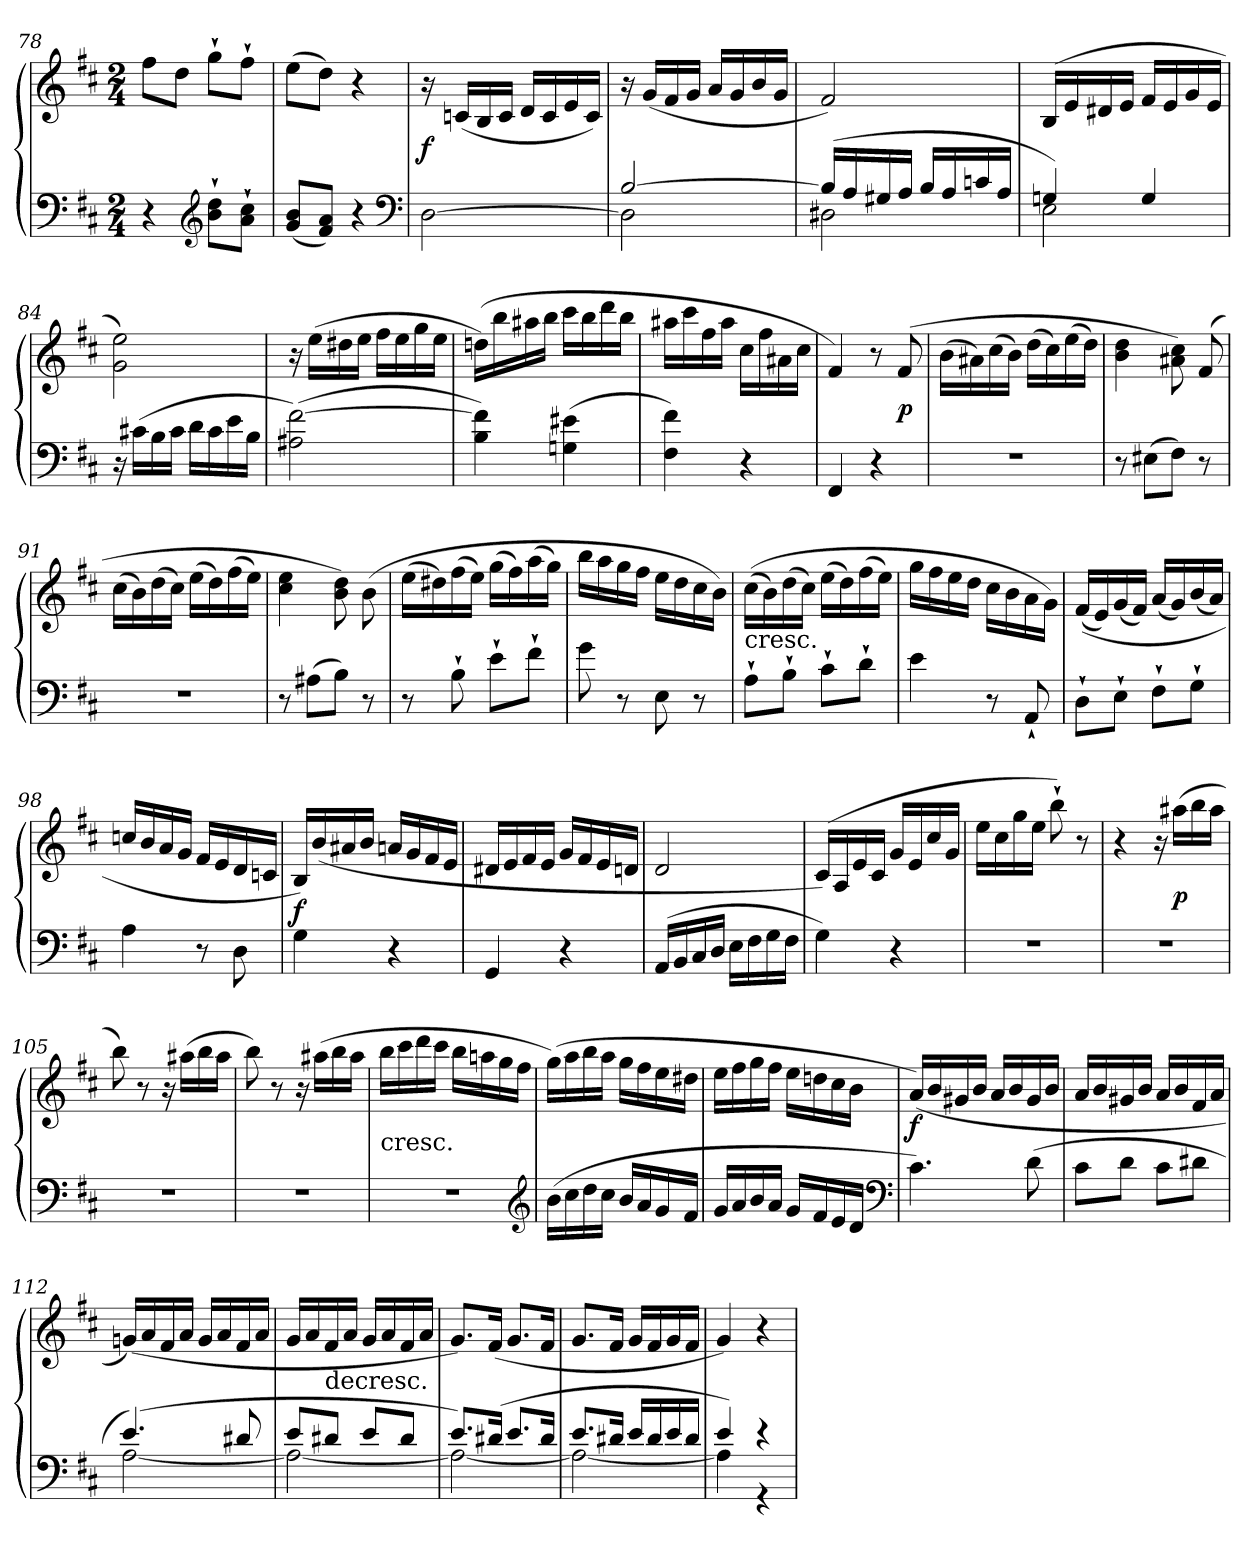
**kern	**kern	**dynam
*part1	*part1	*part1
*staff2	*staff1	*staff1/2
*clefF4	*clefG2	*
*k[f#c#]	*k[f#c#]	*
*D:	*D:	*
*M2/4	*M2/4	*
=78	=78	=78
4r	8ff#L	.
.	8ddJ	.
*clefG2	*	*
8b` 8dd`L	8gg`L	.
8a` 8cc#`J	8ff#`J	.
!!LO:LB:g=z
=79	=79	=79
(8g 8bL	(8eeL	.
8f# 8aJ)	8ddJ)	.
4r	4r	.
*clefF4	*	*
=80	=80	=80
[2D	16r	f
.	(16cnLL	.
.	16B	.
.	16cJJ	.
.	16dLL	.
.	16c	.
.	16e	.
.	16cJJ)	.
=81	=81	=81
*^	*	*
[2B	2D]	16r	.
.	.	(16gLL	.
.	.	16f#	.
.	.	16gJJ	.
.	.	16aLL	.
.	.	16g	.
.	.	16b	.
.	.	16gJJ	.
=82	=82	=82	=82
(16BLL]	2D#X	2f#)	.
16A	.	.	.
16G#X	.	.	.
16AJJ	.	.	.
16BLL	.	.	.
16A	.	.	.
16cn	.	.	.
16AJJ	.	.	.
=83	=83	=83	=83
4Gn)	2E	(<16BLL	.
.	.	16e	.
.	.	16d#X	.
.	.	16eJJ	.
4G	.	16f#LL	.
.	.	16e	.
.	.	16g	.
.	.	16eJJ	.
*v	*v	*	*
=84	=84	=84
16r	2g 2ee)	.
(16c#XLL	.	.
16B	.	.
16c#JJ	.	.
16dLL	.	.
16c#	.	.
16e	.	.
16BJJ	.	.
!!LO:LB:g=z
=85	=85	=85
(<2A#X [2f#)	16r	.
.	(16eeLL	.
.	16dd#X	.
.	16eeJJ	.
.	16ff#LL	.
.	16ee	.
.	16gg	.
.	16eeJJ	.
=86	=86	=86
4B 4f#])	(16ddnLL)	.
.	16bb	.
.	16aa#X	.
.	16bbJJ	.
(<4Gn 4e#X	16ccc#LL	.
.	16bb	.
.	16ddd	.
.	16bbJJ	.
=87	=87	=87
4F# 4f#)	16aa#XLL	.
.	16ccc#	.
.	16ff#	.
.	16aa#JJ	.
4r	16cc#LL	.
.	16ff#	.
.	16a#X	.
.	16cc#JJ	.
=88	=88	=88
4FF#	4f#)	.
4r	8r	.
.	(8f#	p
=89	=89	=89
2r	(16bLL	.
.	16a#X)	.
.	(16cc#	.
.	16bJJ)	.
.	(16ddLL	.
.	16cc#)	.
.	(16ee	.
.	16ddJJ)	.
=90	=90	=90
8r	4b 4dd	.
(8E#XL	.	.
8F#J)	8a#X 8cc#)	.
8r	(8f#	.
=91	=91	=91
2r	(16cc#LL	.
.	16b)	.
.	(16dd	.
.	16cc#JJ)	.
.	(16eeLL	.
.	16dd)	.
.	(16ff#	.
.	16eeJJ)	.
!!LO:LB:g=z
=92	=92	=92
8r	4cc# 4ee	.
(8A#XL	.	.
8BJ)	8b 8dd)	.
8r	(8b	.
=93	=93	=93
8r	(16eeLL	.
.	16dd#X)	.
8B`	(16ff#	.
.	16eeJJ)	.
8e`L	(16ggLL	.
.	16ff#)	.
8f#`J	(16aa	.
.	16ggJJ)	.
=94	=94	=94
8g	16bbLL	.
.	16aa	.
8r	16gg	.
.	16ff#JJ	.
8E	16eeLL	.
.	16dd	.
8r	16cc#	.
.	16bJJ)	.
=95	=95	=95
!	!LO:TX:c:t=cresc.	!
8A`L	((16cc#LL	.
.	16b)	.
8B`J	(16dd	.
.	16cc#JJ)	.
8c#`L	(16eeLL	.
.	16dd)	.
8d`J	(16ff#	.
.	16eeJJ)	.
=96	=96	=96
4e	16ggLL	.
.	16ff#	.
.	16ee	.
.	16ddJJ	.
8r	16cc#\LL	.
.	16b\	.
8AA`	16a\	.
.	16g\JJ)	.
=97	=97	=97
8D`L	((>16f#LL	.
.	16e)	.
8E`J	(16g	.
.	16f#JJ)	.
8F#`L	(16aLL	.
.	16g)	.
8G`J	(16b	.
.	16aJJ)	.
!!LO:LB:g=z
=98	=98	=98
4A	16ccnLL	.
.	16b	.
.	16a	.
.	16gJJ	.
8r	16f#LL	.
.	16e	.
8D	16d	.
.	16cnJJ	.
=99	=99	=99
4G	16BLL)	f
.	(16b	.
.	16a#X	.
.	16bJJ	.
4r	16anLL	.
.	16g	.
.	16f#	.
.	16eJJ	.
=100	=100	=100
4GG	16d#XLL	.
.	16e	.
.	16f#	.
.	16eJJ	.
4r	16gLL	.
.	16f#	.
.	16e	.
.	16dnJJ	.
=101	=101	=101
(16AALL	2d	.
16BB	.	.
16C#	.	.
16DJJ	.	.
16ELL	.	.
16F#	.	.
16G	.	.
16F#JJ	.	.
=102	=102	=102
4G)	(16c#LL)	.
.	16A	.
.	16e	.
.	16c#JJ	.
4r	16gLL	.
.	16e	.
.	16cc#	.
.	16gJJ	.
=103	=103	=103
2r	16eeLL	.
.	16cc#	.
.	16gg	.
.	16eeJJ	.
.	8bb`)	.
.	8r	.
!!LO:LB:g=z
=104	=104	=104
2r	4r	.
.	16r	.
.	(16aa#XLL	p
.	16bb	.
.	16aa#JJ	.
=105	=105	=105
2r	8bb)	.
.	8r	.
.	16r	.
.	(16aa#XLL	.
.	16bb	.
.	16aa#JJ	.
=106	=106	=106
2r	8bb)	.
.	8r	.
.	16r	.
.	(16aa#XLL	.
.	16bb	.
.	16aa#JJ	.
=107	=107	=107
!	!LO:TX:c:t=cresc.	!
2r	16bbLL	.
.	16ccc#	.
.	16ddd	.
.	16ccc#JJ	.
.	16bbLL	.
.	16aan	.
.	16gg	.
.	16ff#JJ	.
*clefG2	*	*
=108	=108	=108
(16bLL	(16ggLL)	.
16cc#	16aa	.
16dd	16bb	.
16cc#JJ	16aaJJ	.
16bLL	16ggLL	.
16a	16ff#	.
16g	16ee	.
16f#JJ	16dd#XJJ	.
=109	=109	=109
16gLL	16eeLL	.
16a	16ff#	.
16b	16gg	.
16aJJ	16ff#JJ	.
16gLL	16eeLL	.
16f#	16ddn	.
16e	16cc#	.
16dJJ	16bJJ	.
*clefF4	*	*
!!LO:LB:g=z
=110	=110	=110
4.c#)	(16aLL)	f
.	16b	.
.	16g#X	.
.	16bJJ	.
.	16aLL	.
.	16b	.
(8d	16g#	.
.	16bJJ	.
=111	=111	=111
8c#L	16aLL	.
.	16b	.
8dJ	16g#X	.
.	16bJJ	.
8c#L	16aLL	.
.	16b	.
8d#XJ	16f#	.
.	16aJJ	.
=112	=112	=112
*^	*	*
(4.e)	[2A	(16gnLL)	.
.	.	16a	.
.	.	16f#	.
.	.	16aJJ	.
.	.	16gLL	.
.	.	16a	.
8d#X	.	16f#	.
.	.	16aJJ	.
=113	=113	=113	=113
8eL	2A_	16gLL	.
.	.	16a	.
!	!	!LO:TX:c:t=decresc.	!
8d#XJ	.	16f#	.
.	.	16aJJ	.
8eL	.	16gLL	.
.	.	16a	.
8d#J	.	16f#	.
.	.	16aJJ	.
=114	=114	=114	=114
8.eL)	2A_	8.gL)	.
(16d#XJk	.	(16f#Jk	.
8.eL	.	8.gL	.
16d#Jk	.	16f#Jk	.
=115	=115	=115	=115
8.eL	2A_	8.gL	.
16d#XJk	.	16f#Jk	.
16eLL	.	16gLL	.
16d#	.	16f#	.
16e	.	16g	.
16d#JJ	.	16f#JJ	.
!!LO:LB:g=z
=116	=116	=116	=116
4e)	4A]	4g)	.
4r	4r	4r	.
*v	*v	*	*
=	=	=
*-	*-	*-
